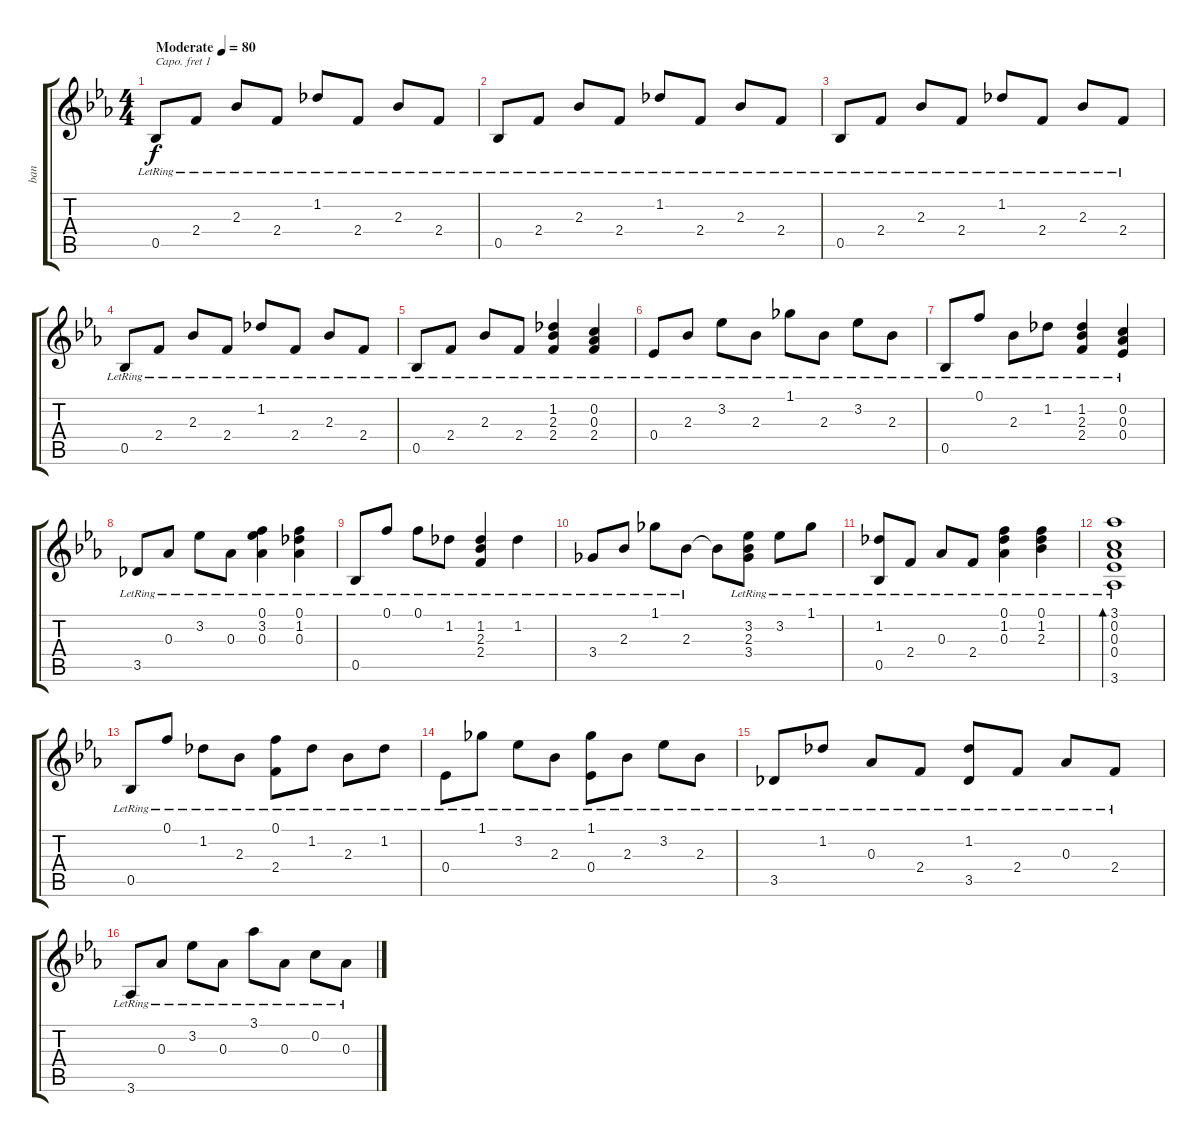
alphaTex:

\track ("ban" "ban") {instrument acousticguitarsteel}
\staff {score tabs}
\capo 1
\tuning (E4 B3 G3 D3 A2 E2) {hide}
\ts (4 4)
\tempo (80 "Moderate")
\clef g2
\ks eb
0.5{lr}.8{dy f instrument acousticguitarsteel} 2.4{lr}.8 2.3{lr}.8 2.4{lr}.8 1.2{lr}.8 2.4{lr}.8 2.3{lr}.8 2.4{lr}.8 |
0.5{lr}.8 2.4{lr}.8 2.3{lr}.8 2.4{lr}.8 1.2{lr}.8 2.4{lr}.8 2.3{lr}.8 2.4{lr}.8 |
0.5{lr}.8 2.4{lr}.8 2.3{lr}.8 2.4{lr}.8 1.2{lr}.8 2.4{lr}.8 2.3{lr}.8 2.4{lr}.8 |
0.5{lr}.8 2.4{lr}.8 2.3{lr}.8 2.4{lr}.8 1.2{lr}.8 2.4{lr}.8 2.3{lr}.8 2.4{lr}.8 |
0.5{lr}.8 2.4{lr}.8 2.3{lr}.8 2.4{lr}.8 (1.2{lr} 2.3{lr} 2.4{lr}).4 (0.2{lr} 0.3{lr} 2.4{lr}).4 |
0.4{lr}.8 2.3{lr}.8 3.2{lr}.8 2.3{lr}.8 1.1{lr}.8 2.3{lr}.8 3.2{lr}.8 2.3{lr}.8 |
0.5{lr}.8 0.1{lr}.8 2.3{lr}.8 1.2{lr}.8 (1.2{lr} 2.3{lr} 2.4{lr}).4 (0.2{lr} 0.3{lr} 0.4{lr}).4 |
3.5{lr}.8 0.3{lr}.8 3.2{lr}.8 0.3{lr}.8 (0.1{lr} 3.2{lr} 0.3{lr}).4 (0.1{lr} 1.2{lr} 0.3{lr}).4 |
0.5{lr}.8 0.1{lr}.8 0.1{lr}.8 1.2{lr}.8 (1.2{lr} 2.3{lr} 2.4{lr}).4 1.2{lr}.4 |
3.4{lr}.8 2.3{lr}.8 1.1{lr}.8 2.3{lr}.8 2.3{t}.8 (3.2{lr} 2.3{lr} 3.4{lr}).8 3.2{lr}.8 1.1{lr}.8 |
(1.2{lr} 0.5{lr}).8 2.4{lr}.8 0.3{lr}.8 2.4{lr}.8 (0.1{lr} 1.2{lr} 0.3{lr}).4 (0.1{lr} 1.2{lr} 2.3{lr}).4 |
(3.1{lr} 0.2{lr} 0.3{lr} 0.4{lr} 3.6{lr}).1{bd 60} |
0.5{lr}.8 0.1{lr}.8 1.2{lr}.8 2.3{lr}.8 (0.1{lr} 2.4{lr}).8 1.2{lr}.8 2.3{lr}.8 1.2{lr}.8 |
0.4{lr}.8 1.1{lr}.8 3.2{lr}.8 2.3{lr}.8 (1.1{lr} 0.4{lr}).8 2.3{lr}.8 3.2{lr}.8 2.3{lr}.8 |
3.5{lr}.8 1.2{lr}.8 0.3{lr}.8 2.4{lr}.8 (1.2{lr} 3.5{lr}).8 2.4{lr}.8 0.3{lr}.8 2.4{lr}.8 |
3.6{lr}.8 0.3{lr}.8 3.2{lr}.8 0.3{lr}.8 3.1{lr}.8 0.3{lr}.8 0.2{lr}.8 0.3{lr}.8
